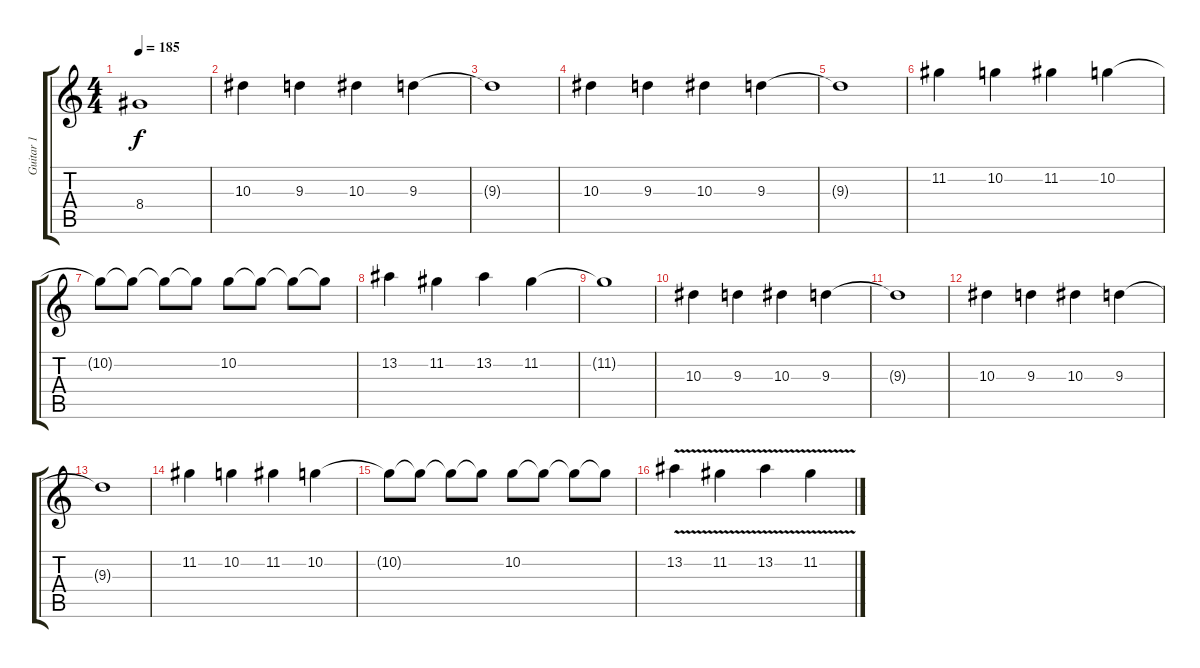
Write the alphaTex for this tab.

\track ("Guitar 1" "Guitar 1") {instrument electricguitarclean}
\staff {score tabs}
\tuning (D4 A3 F3 C3 G2 C2) {hide}
\ts (4 4)
\tempo 185
\clef g2
\ks c
8.4{t}.1{dy f} |
10.3.4 9.3.4 10.3.4 9.3.4 |
9.3{t}.1 |
10.3.4 9.3.4 10.3.4 9.3.4 |
9.3{t}.1 |
11.2.4 10.2.4 11.2.4 10.2.4 |
10.2{t}.8 10.2{t}.8 10.2{t}.8 10.2{t}.8 10.2.8 10.2{t}.8 10.2{t}.8 10.2{t}.8 |
13.2.4 11.2.4 13.2.4 11.2.4 |
11.2{t}.1 |
10.3.4 9.3.4 10.3.4 9.3.4 |
9.3{t}.1 |
10.3.4 9.3.4 10.3.4 9.3.4 |
9.3{t}.1 |
11.2.4 10.2.4 11.2.4 10.2.4 |
10.2{t}.8 10.2{t}.8 10.2{t}.8 10.2{t}.8 10.2.8 10.2{t}.8 10.2{t}.8 10.2{t}.8 |
13.2{v}.4 11.2{v}.4 13.2{v}.4 11.2{v}.4
